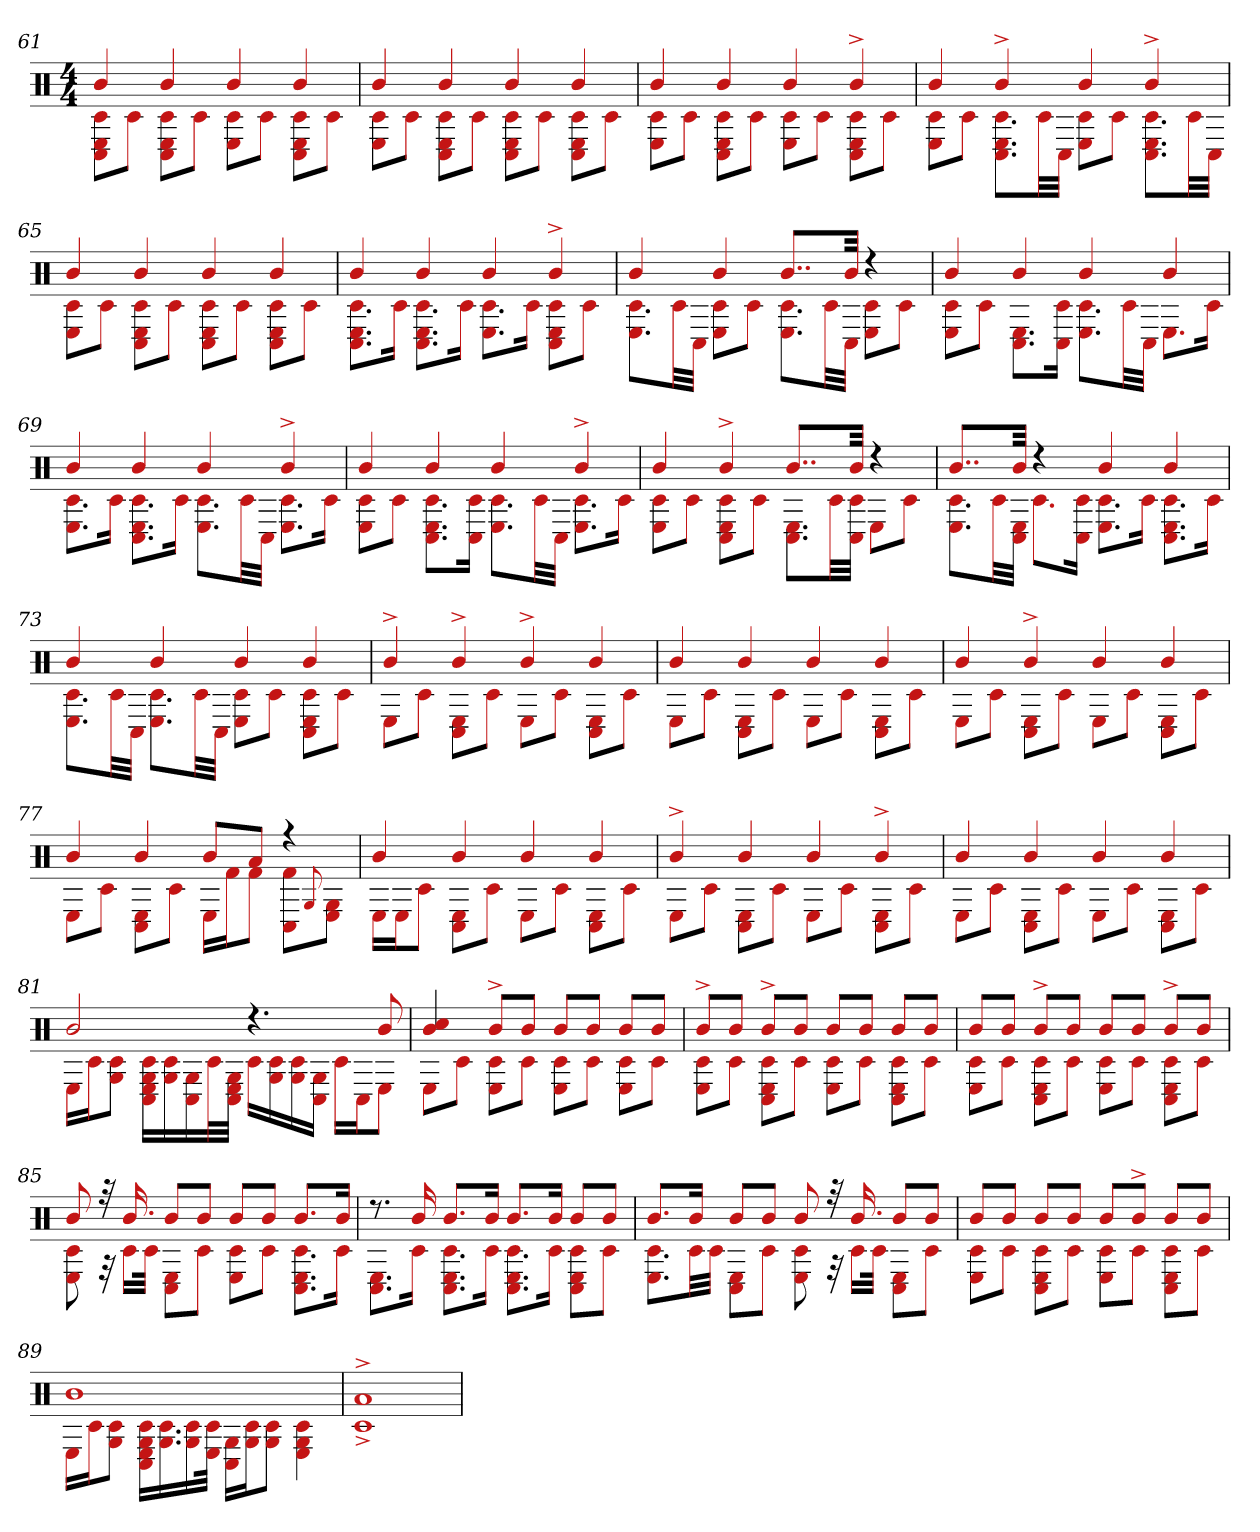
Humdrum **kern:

**kern
*part1
*staff1
*clefX
*k[]
*M4/4
=61
*^
4b	8C# 8E 8c#L
.	8c#J
4b	8c# 8C# 8EL
.	8c#J
4b	8E 8c#L
.	8c#J
4b	8C# 8c# 8EL
.	8c#J
=62	=62
4b	8E 8c#L
.	8c#J
4b	8c# 8C# 8EL
.	8c#J
4b	8C# 8c# 8EL
.	8c#J
4b	8C# 8c# 8EL
.	8c#J
=63	=63
4b	8c# 8EL
.	8c#J
4b	8c# 8C# 8EL
.	8c#J
4b	8c# 8EL
.	8c#J
4b^	8c# 8E 8C#L
.	8c#J
=64	=64
4b	8c# 8EL
.	8c#J
4b^	8.C# 8.E 8.c#L
.	32c#LL
.	32C#JJJ
4b	8c# 8EL
.	8c#J
4b^	8.c# 8.C# 8.EL
.	32c#LL
.	32C#JJJ
=65	=65
4b	8c# 8EL
.	8c#J
4b	8c# 8C# 8EL
.	8c#J
4b	8C# 8c# 8EL
.	8c#J
4b	8c# 8C# 8EL
.	8c#J
=66	=66
4b	8.C# 8.E 8.c#L
.	16c#Jk
4b	8.C# 8.c# 8.EL
.	16c#Jk
4b	8.E 8.c#L
.	16c#Jk
4b^	8C# 8E 8c#L
.	8c#J
=67	=67
4b	8.c# 8.EL
.	32c#LL
.	32C#JJJ
4b	8E 8c#L
.	8c#J
8..bL	8.c# 8.EL
.	32c#LL
32bJkk	32C#JJJ
4r	8E 8c#L
.	8c#J
=68	=68
4b	8E 8c#L
.	8c#J
4b	8.C# 8.EL
.	16c# 16C#Jk
4b	8.E 8.c#L
.	32c#LL
.	32C#JJJ
4b	8.EL
.	16c#Jk
=69	=69
4b	8.c# 8.EL
.	16c#Jk
4b	8.C# 8.E 8.c#L
.	16c#Jk
4b	8.c# 8.EL
.	32c#LL
.	32C#JJJ
4b^	8.E 8.c#L
.	16c#Jk
=70	=70
4b	8E 8c#L
.	8c#J
4b	8.C# 8.E 8.c#L
.	16c# 16C#Jk
4b	8.c# 8.EL
.	32c#LL
.	32C#JJJ
4b^	8.c# 8.EL
.	16c#Jk
=71	=71
4b	8c# 8EL
.	8c#J
4b^	8C# 8E 8c#L
.	8c#J
8..bL	8.C# 8.EL
.	32c#LL
32bJkk	32c# 32C#JJJ
4r	8EL
.	8c#J
=72	=72
8..bL	8.E 8.c#L
.	32c#LL
32bJkk	32C# 32EJJJ
4r	8.c#L
.	16c# 16C#Jk
4b	8.c# 8.EL
.	16c#Jk
4b	8.C# 8.c# 8.EL
.	16c#Jk
=73	=73
4b	8.c# 8.EL
.	32c#LL
.	32C#JJJ
4b	8.c# 8.EL
.	32c#LL
.	32C#JJJ
4b	8c# 8EL
.	8c#J
4b	8E 8C# 8c#L
.	8c#J
=74	=74
4b^	8EL
.	8c#J
4b^	8C# 8EL
.	8c#J
4b^	8EL
.	8c#J
4b	8C# 8EL
.	8c#J
=75	=75
4b	8EL
.	8c#J
4b	8E 8C#L
.	8c#J
4b	8EL
.	8c#J
4b	8C# 8EL
.	8c#J
=76	=76
4b	8EL
.	8c#J
4b^	8C# 8EL
.	8c#J
4b	8EL
.	8c#J
4b	8C# 8EL
.	8c#J
=77	=77
4b	8EL
.	8c#J
4b	8C# 8EL
.	8c#J
8bL	16ELL
.	16f#J
8aJ	8f#J
4r	8f# 8C#L
.	8qqG
.	8E 8GJ
=78	=78
4b	16ELL
.	16EJ
.	8c#J
4b	8C# 8EL
.	8c#J
4b	8EL
.	8c#J
4b	8C# 8EL
.	8c#J
=79	=79
4b^	8EL
.	8c#J
4b	8C# 8EL
.	8c#J
4b	8EL
.	8c#J
4b^	8C# 8EL
.	8c#J
=80	=80
4b	8EL
.	8c#J
4b	8C# 8EL
.	8c#J
4b	8EL
.	8c#J
4b	8C# 8EL
.	8c#J
=81	=81
2b	16ELL
.	16c#J
.	8c# 8GJ
.	16C# 16E 16G 16c#LL
.	16G 16c#
.	16C# 16G
.	32c#L
.	32C# 32E 32GJJJ
4.r	16c#LL
.	16G 16c#
.	16G 16c#
.	16G 16C#JJ
.	16c#LL
.	16C#J
8b	8EJ
=82	=82
4cc# 4b	8EL
.	8c#J
8b^L	8c# 8EL
8bJ	8c#J
8bL	8E 8c#L
8bJ	8c#J
8bL	8c# 8EL
8bJ	8c#J
=83	=83
8b^L	8E 8c#L
8bJ	8c#J
8b^L	8C# 8E 8c#L
8bJ	8c#J
8bL	8c# 8EL
8bJ	8c#J
8bL	8c# 8E 8C#L
8bJ	8c#J
=84	=84
8bL	8c# 8EL
8bJ	8c#J
8b^L	8c# 8C# 8EL
8bJ	8c#J
8bL	8c# 8EL
8bJ	8c#J
8b^L	8C# 8c# 8EL
8bJ	8c#J
=85	=85
8b	8c# 8E
32r	32r
16.b	16c#LL
.	32c#JJk
8bL	8C# 8EL
8bJ	8c#J
8bL	8c# 8EL
8bJ	8c#J
8.bL	8.c# 8.E 8.C#L
16bJk	16c#Jk
=86	=86
8.r	8.C# 8.EL
16b	16c#Jk
8.bL	8.C# 8.c# 8.EL
16bJk	16c#Jk
8.bL	8.C# 8.c# 8.EL
16bJk	16c#Jk
8bL	8C# 8E 8c#L
8bJ	8c#J
=87	=87
8.bL	8.c# 8.EL
16bJk	32c#LL
.	32c#JJJ
8bL	8E 8C#L
8bJ	8c#J
8b	8c# 8E
32r	32r
16.b	16c#LL
.	32c#JJk
8bL	8E 8C#L
8bJ	8c#J
=88	=88
8bL	8E 8c#L
8bJ	8c#J
8bL	8c# 8C# 8EL
8bJ	8c#J
8bL	8c# 8EL
8b^J	8c#J
8bL	8c# 8C# 8EL
8bJ	8c#J
=89	=89
1b	16ELL
.	16c#J
.	8c# 8GJ
.	16C# 16G 16E 16c#LL
.	16.G 16.c#
.	16G 16c#
.	32E 32c#JJk
.	16C# 16GLL
.	16G 16c#J
.	8c# 8GJ
.	4E 4c# 4G
=90	=90
1a^	1c#^
*v	*v
=
*-
